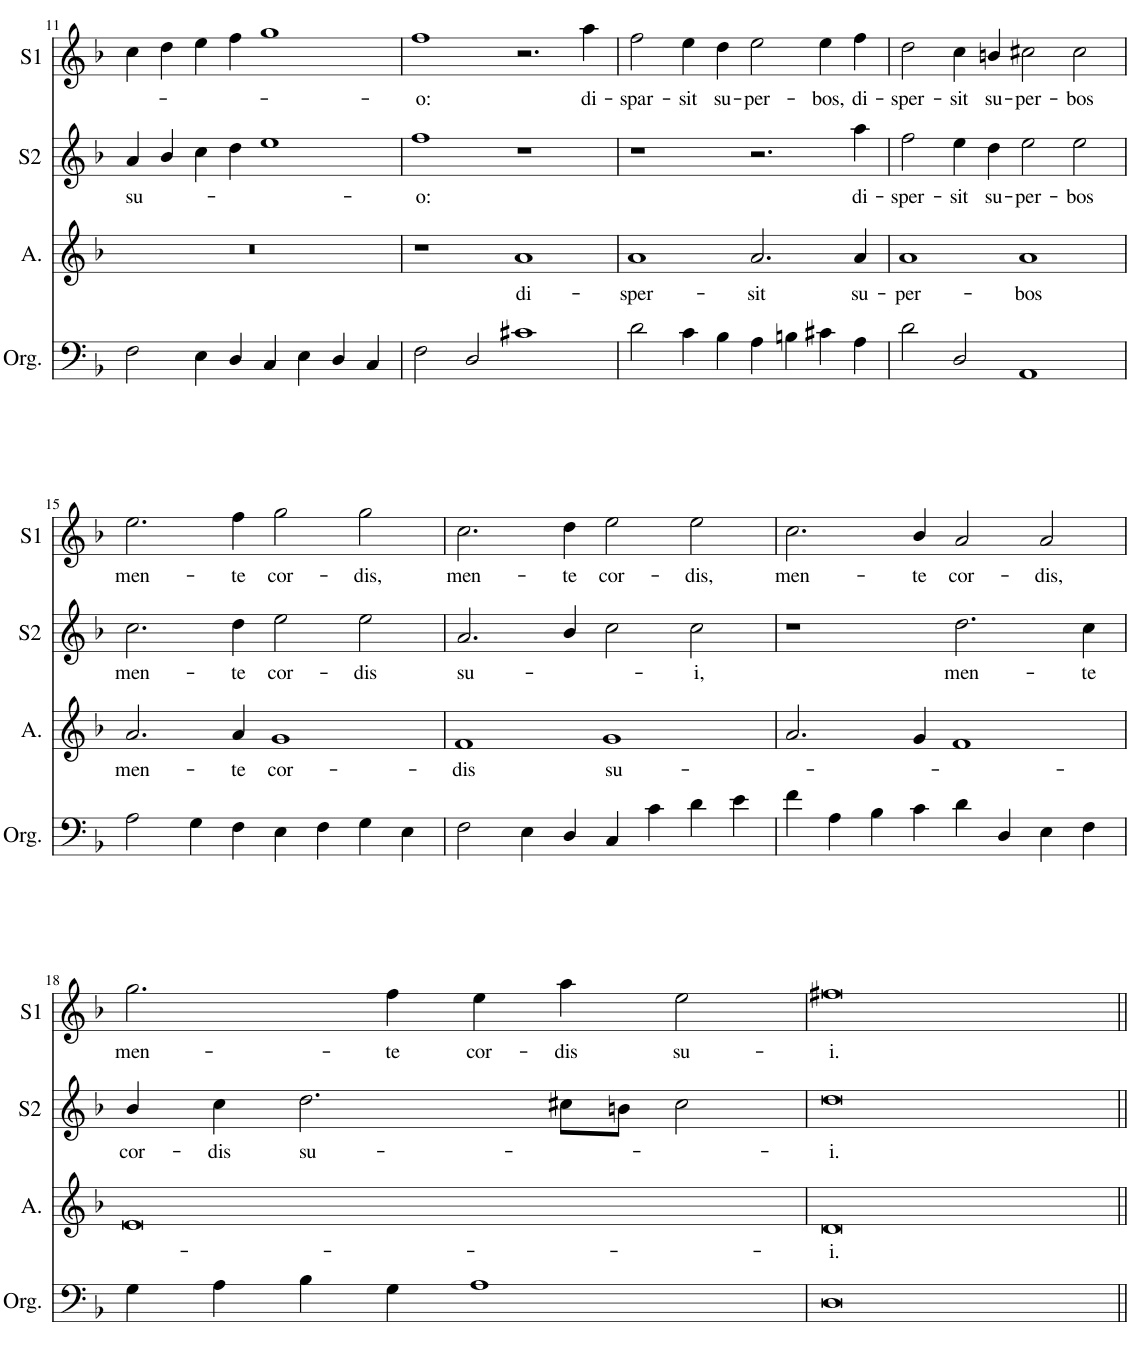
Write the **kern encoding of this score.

**kern	**kern	**text	**kern	**text	**kern	**text
*part4	*part3	*part3	*part2	*part2	*part1	*part1
*staff4	*staff3	*staff3	*staff2	*staff2	*staff1	*staff1
*I"Orgue	*I"Alto	*	*I"Soprano 2	*	*I"Soprano 1	*
*I'Org.	*I'A.	*	*I'S2	*	*I'S1	*
!!LO:PB:g=z
*clefF4	*clefG2	*	*clefG2	*	*clefG2	*
*k[b-]	*k[b-]	*	*k[b-]	*	*k[b-]	*
*M4/2	*M4/2	*	*M4/2	*	*M4/2	*
=11	=11	=11	=11	=11	=11	=11
!	!	!	!	!LO:LY:b	!	!
2F\	0r	.	4a/	su-	4cc\	.
.	.	.	4b-/	.	4dd\	.
4E\	.	.	4cc\	.	4ee\	.
4D/	.	.	4dd\	.	4ff\	.
4C/	.	.	1ee	.	1gg	.
4E\	.	.	.	.	.	.
4D/	.	.	.	.	.	.
4C/	.	.	.	.	.	.
=12	=12	=12	=12	=12	=12	=12
!	!	!	!	!LO:LY:b	!	!LO:LY:b
2F\	1r	.	1ff	-o:	1ff	-o:
2D/	.	.	.	.	.	.
!	!	!LO:LY:b	!	!	!	!
1c#X	1a	di-	1r	.	2.r	.
!	!	!	!	!	!	!LO:LY:b
.	.	.	.	.	4aa\	di-
=13	=13	=13	=13	=13	=13	=13
!	!	!LO:LY:b	!	!	!	!LO:LY:b
2d\	1a	-sper-	1r	.	2ff\	-spar-
!	!	!	!	!	!	!LO:LY:b
4c\	.	.	.	.	4ee\	-sit
!	!	!	!	!	!	!LO:LY:b
4B-\	.	.	.	.	4dd\	su-
!	!	!LO:LY:b	!	!	!	!LO:LY:b
4A\	2.a/	-sit	2.r	.	2ee\	-per-
4Bn\	.	.	.	.	.	.
!	!	!	!	!	!	!LO:LY:b
4c#X\	.	.	.	.	4ee\	-bos,
!	!	!LO:LY:b	!	!LO:LY:b	!	!LO:LY:b
4A\	4a/	su-	4aa\	di-	4ff\	di-
=14	=14	=14	=14	=14	=14	=14
!	!	!LO:LY:b	!	!LO:LY:b	!	!LO:LY:b
2d\	1a	-per-	2ff\	-sper-	2dd\	-sper-
!	!	!	!	!LO:LY:b	!	!LO:LY:b
2D/	.	.	4ee\	-sit	4cc\	-sit
!	!	!	!	!LO:LY:b	!	!LO:LY:b
.	.	.	4dd\	su-	4bn/	su-
!	!	!LO:LY:b	!	!LO:LY:b	!	!LO:LY:b
1AA	1a	-bos	2ee\	-per-	2cc#X\	-per-
!	!	!	!	!LO:LY:b	!	!LO:LY:b
.	.	.	2ee\	-bos	2cc#\	-bos
!!LO:LB:g=z
=15	=15	=15	=15	=15	=15	=15
!	!	!LO:LY:b	!	!LO:LY:b	!	!LO:LY:b
2A\	2.a/	men-	2.cc\	men-	2.ee\	men-
4G\	.	.	.	.	.	.
!	!	!LO:LY:b	!	!LO:LY:b	!	!LO:LY:b
4F\	4a/	-te	4dd\	-te	4ff\	-te
!	!	!LO:LY:b	!	!LO:LY:b	!	!LO:LY:b
4E\	1g	cor-	2ee\	cor-	2gg\	cor-
4F\	.	.	.	.	.	.
!	!	!	!	!LO:LY:b	!	!LO:LY:b
4G\	.	.	2ee\	-dis	2gg\	-dis,
4E\	.	.	.	.	.	.
=16	=16	=16	=16	=16	=16	=16
!	!	!LO:LY:b	!	!LO:LY:b	!	!LO:LY:b
2F\	1f	-dis	2.a/	su-	2.cc\	men-
4E\	.	.	.	.	.	.
!	!	!	!	!	!	!LO:LY:b
4D/	.	.	4b-/	.	4dd\	-te
!	!	!LO:LY:b	!	!	!	!LO:LY:b
4C/	1g	su-	2cc\	.	2ee\	cor-
4c\	.	.	.	.	.	.
!	!	!	!	!LO:LY:b	!	!LO:LY:b
4d\	.	.	2cc\	-i,	2ee\	-dis,
4e\	.	.	.	.	.	.
=17	=17	=17	=17	=17	=17	=17
!	!	!	!	!	!	!LO:LY:b
4f\	2.a/	.	1r	.	2.cc\	men-
4A\	.	.	.	.	.	.
4B-\	.	.	.	.	.	.
!	!	!	!	!	!	!LO:LY:b
4c\	4g/	.	.	.	4b-/	-te
!	!	!	!	!LO:LY:b	!	!LO:LY:b
4d\	1f	.	2.dd\	men-	2a/	cor-
4D/	.	.	.	.	.	.
!	!	!	!	!	!	!LO:LY:b
4E\	.	.	.	.	2a/	-dis,
!	!	!	!	!LO:LY:b	!	!
4F\	.	.	4cc\	-te	.	.
!!LO:LB:g=z
=18	=18	=18	=18	=18	=18	=18
!	!	!	!	!LO:LY:b	!	!LO:LY:b
4G\	0e	.	4b-/	cor-	2.gg\	men-
!	!	!	!	!LO:LY:b	!	!
4A\	.	.	4cc\	-dis	.	.
!	!	!	!	!LO:LY:b	!	!
4B-\	.	.	2.dd\	su-	.	.
!	!	!	!	!	!	!LO:LY:b
4G\	.	.	.	.	4ff\	-te
!	!	!	!	!	!	!LO:LY:b
1A	.	.	.	.	4ee\	cor-
!	!	!	!	!	!	!LO:LY:b
.	.	.	8cc#X\L	.	4aa\	-dis
.	.	.	8bn\J	.	.	.
!	!	!	!	!	!	!LO:LY:b
.	.	.	2cc#\	.	2ee\	su-
=19	=19	=19	=19	=19	=19	=19
!	!	!LO:LY:b	!	!LO:LY:b	!	!LO:LY:b
0D	0d	-i.	0dd	-i.	0ff#X	-i.
=||	=||	=||	=||	=||	=||	=||
*-	*-	*-	*-	*-	*-	*-
